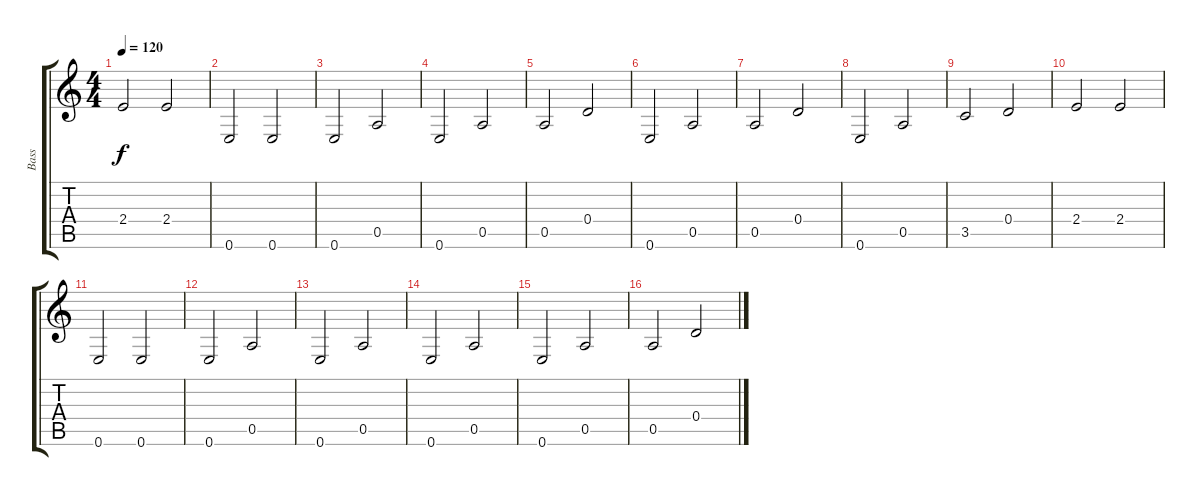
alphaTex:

\track ("Bass" "Bass") {instrument slapbass1}
\staff {score tabs}
\tuning (E4 B3 G3 D3 A2 E2) {hide}
\ts (4 4)
\tempo 120
\clef g2
\ks c
2.4.2{dy f} 2.4.2 |
0.6.2 0.6.2 |
0.6.2 0.5.2 |
0.6.2 0.5.2 |
0.5.2 0.4.2 |
0.6.2 0.5.2 |
0.5.2 0.4.2 |
0.6.2 0.5.2 |
3.5.2 0.4.2 |
2.4.2 2.4.2 |
0.6.2 0.6.2 |
0.6.2 0.5.2 |
0.6.2 0.5.2 |
0.6.2 0.5.2 |
0.6.2 0.5.2 |
0.5.2 0.4.2
